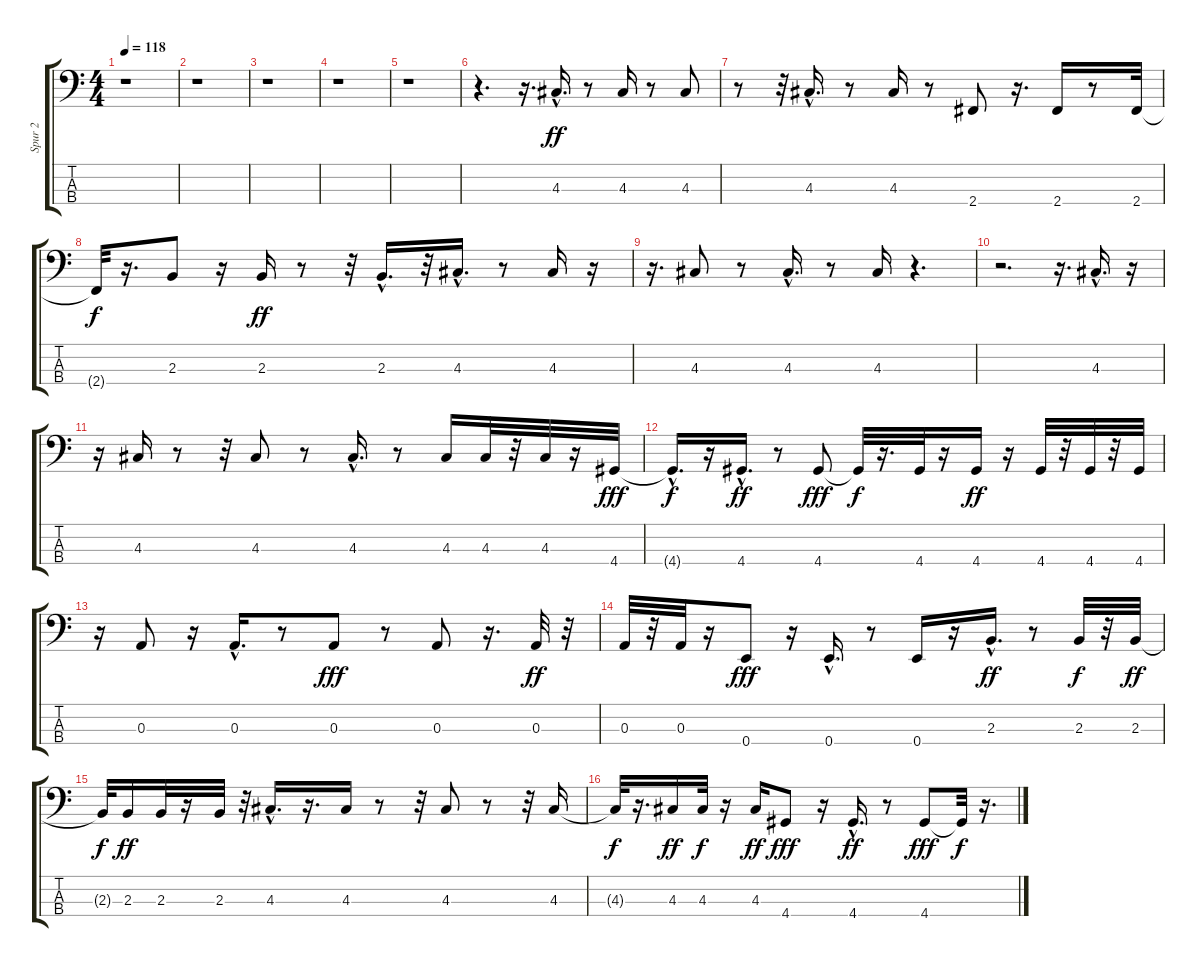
\track ("Spur 2" "Spur 2") {instrument electricbassfinger}
\staff {score tabs}
\tuning (G2 D2 A1 E1) {hide}
\ts (4 4)
\tempo 118
\clef f4
\ks c
r.1{dy ff instrument electricbassfinger} |
r.1 |
r.1 |
r.1 |
r.1 |
r.4{d} r.16{d} 4.3{hac}.16{d} r.8 4.3.16 r.8 4.3.8 |
r.8 r.32 4.3{hac}.16{d} r.8 4.3.16 r.8 2.4.8 r.16{d} 2.4.16 r.8 2.4.32 |
2.4{t}.32{dy f} r.16{d} 2.3.8 r.16 2.3.16{dy ff} r.8 r.32 2.3{hac}.16{d} r.32 4.3{hac}.16{d} r.8 4.3.16 r.16 |
r.16{d} 4.3.8 r.8 4.3{hac}.16{d} r.8 4.3.16 r.4{d} |
r.2{d} r.16{d} 4.3{hac}.16{d} r.16 |
r.16 4.3.16 r.8 r.32 4.3.8 r.8 4.3{hac}.16{d} r.8 4.3.16 4.3.32 r.32 4.3.32 r.16 4.4.32{dy fff} |
4.4{hac t}.16{d dy f} r.16 4.4{hac}.16{d dy ff} r.8 4.4.8{dy fff} 4.4{t}.32{dy f} r.16{d} 4.4.32 r.16 4.4.16{dy ff} r.16 4.4.32 r.32 4.4.32 r.32 4.4.32 |
r.16 0.3.8 r.16 0.3{hac}.16{d} r.8 0.3.8{dy fff} r.8 0.3.8 r.16{d} 0.3.32{dy ff} r.32 |
0.3.32 r.32 0.3.32 r.16 0.4.8{dy fff} r.16 0.4{hac}.16{d} r.8 0.4.16 r.16 2.3{hac}.16{d dy ff} r.8 2.3.32{dy f} r.32 2.3.32{dy ff} |
2.3{t}.32{dy f} 2.3.16{dy ff} 2.3.32 r.16 2.3.32 r.32 4.3{hac}.16{d} r.16{d} 4.3.16 r.8 r.32 4.3.8 r.8 r.32 4.3.16 |
4.3{t}.32{dy f} r.16{d} 4.3.16{dy ff} 4.3.32{dy f} r.16 4.3.16{dy ff} 4.4.8{dy fff} r.16 4.4{hac}.16{d dy ff} r.8 4.4.8{dy fff} 4.4{t}.32{dy f} r.16{d}
